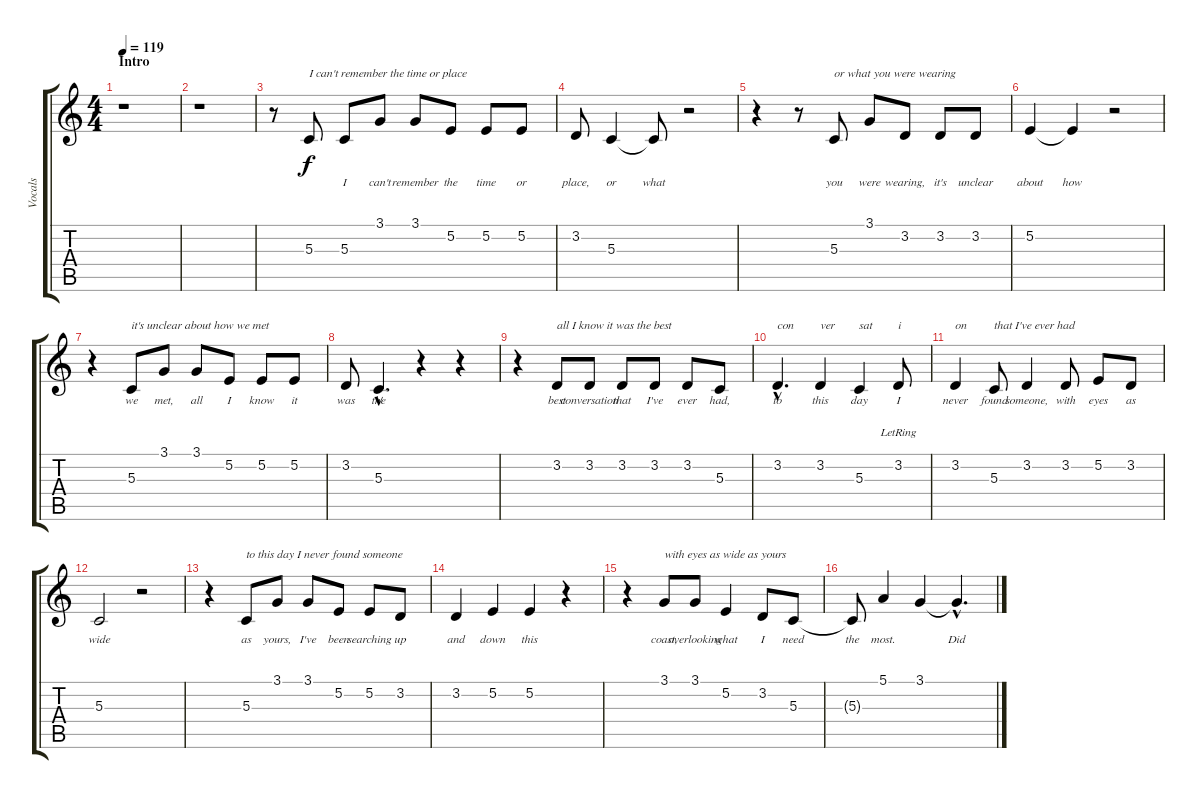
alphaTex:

\track ("Vocals" "Vocals") {instrument altosax}
\staff {score tabs}
\tuning (E4 B3 G3 D3 A2 D2) {hide}
\ts (4 4)
\section ("" "Intro")
\tempo 119
\clef g2
\ks c
r.1{dy f instrument altosax} |
r.1 |
r.8 5.3.8{txt "I can't remember the time or place" lyrics (0 "") lyrics (1 "") lyrics (2 "") lyrics (3 "") lyrics (4 "")} 5.3.8{lyrics (0 "I") lyrics (1 "") lyrics (2 "") lyrics (3 "") lyrics (4 "")} 3.1.8{lyrics (0 "can't") lyrics (1 "") lyrics (2 "") lyrics (3 "") lyrics (4 "")} 3.1.8{lyrics (0 "remember") lyrics (1 "") lyrics (2 "") lyrics (3 "") lyrics (4 "")} 5.2.8{lyrics (0 "the") lyrics (1 "") lyrics (2 "") lyrics (3 "") lyrics (4 "")} 5.2.8{lyrics (0 "time") lyrics (1 "") lyrics (2 "") lyrics (3 "") lyrics (4 "")} 5.2.8{lyrics (0 "or") lyrics (1 "") lyrics (2 "") lyrics (3 "") lyrics (4 "")} |
3.2.8{lyrics (0 "place,") lyrics (1 "") lyrics (2 "") lyrics (3 "") lyrics (4 "")} 5.3.4{lyrics (0 "or") lyrics (1 "") lyrics (2 "") lyrics (3 "") lyrics (4 "")} 5.3{t}.8{lyrics (0 "what") lyrics (1 "") lyrics (2 "") lyrics (3 "") lyrics (4 "")} r.2 |
r.4 r.8 5.3.8{txt "or what you were wearing" lyrics (0 "you") lyrics (1 "") lyrics (2 "") lyrics (3 "") lyrics (4 "")} 3.1.8{lyrics (0 "were") lyrics (1 "") lyrics (2 "") lyrics (3 "") lyrics (4 "")} 3.2.8{lyrics (0 "wearing,") lyrics (1 "") lyrics (2 "") lyrics (3 "") lyrics (4 "")} 3.2.8{lyrics (0 "it's") lyrics (1 "") lyrics (2 "") lyrics (3 "") lyrics (4 "")} 3.2.8{lyrics (0 "unclear") lyrics (1 "") lyrics (2 "") lyrics (3 "") lyrics (4 "")} |
5.2.4{lyrics (0 "about") lyrics (1 "") lyrics (2 "") lyrics (3 "") lyrics (4 "")} 5.2{t}.4{lyrics (0 "how") lyrics (1 "") lyrics (2 "") lyrics (3 "") lyrics (4 "")} r.2 |
r.4 5.3.8{txt "it's unclear about how we met" lyrics (0 "we") lyrics (1 "") lyrics (2 "") lyrics (3 "") lyrics (4 "")} 3.1.8{lyrics (0 "met,") lyrics (1 "") lyrics (2 "") lyrics (3 "") lyrics (4 "")} 3.1.8{lyrics (0 "all") lyrics (1 "") lyrics (2 "") lyrics (3 "") lyrics (4 "")} 5.2.8{lyrics (0 "I") lyrics (1 "") lyrics (2 "") lyrics (3 "") lyrics (4 "")} 5.2.8{lyrics (0 "know") lyrics (1 "") lyrics (2 "") lyrics (3 "") lyrics (4 "")} 5.2.8{lyrics (0 "it") lyrics (1 "") lyrics (2 "") lyrics (3 "") lyrics (4 "")} |
3.2.8{lyrics (0 "was") lyrics (1 "") lyrics (2 "") lyrics (3 "") lyrics (4 "")} 5.3{hac}.4{d lyrics (0 "the") lyrics (1 "") lyrics (2 "") lyrics (3 "") lyrics (4 "")} r.4 r.4 |
r.4 3.2.8{txt "all I know it was the best" lyrics (0 "best") lyrics (1 "") lyrics (2 "") lyrics (3 "") lyrics (4 "")} 3.2.8{lyrics (0 "conversation") lyrics (1 "") lyrics (2 "") lyrics (3 "") lyrics (4 "")} 3.2.8{lyrics (0 "that") lyrics (1 "") lyrics (2 "") lyrics (3 "") lyrics (4 "")} 3.2.8{lyrics (0 "I've") lyrics (1 "") lyrics (2 "") lyrics (3 "") lyrics (4 "")} 3.2.8{lyrics (0 "ever") lyrics (1 "") lyrics (2 "") lyrics (3 "") lyrics (4 "")} 5.3.8{lyrics (0 "had,") lyrics (1 "") lyrics (2 "") lyrics (3 "") lyrics (4 "")} |
3.2{hac}.4{d txt "con" lyrics (0 "to") lyrics (1 "") lyrics (2 "") lyrics (3 "") lyrics (4 "")} 3.2.4{txt "ver" lyrics (0 "this") lyrics (1 "") lyrics (2 "") lyrics (3 "") lyrics (4 "")} 5.3.4{txt "sat" lyrics (0 "day") lyrics (1 "") lyrics (2 "") lyrics (3 "") lyrics (4 "")} 3.2{lr}.8{txt "i" lyrics (0 "I") lyrics (1 "") lyrics (2 "") lyrics (3 "") lyrics (4 "")} |
3.2.4{txt "on" lyrics (0 "never") lyrics (1 "") lyrics (2 "") lyrics (3 "") lyrics (4 "")} 5.3.8{txt "that I've ever had" lyrics (0 "found") lyrics (1 "") lyrics (2 "") lyrics (3 "") lyrics (4 "")} 3.2.4{lyrics (0 "someone,") lyrics (1 "") lyrics (2 "") lyrics (3 "") lyrics (4 "")} 3.2.8{lyrics (0 "with") lyrics (1 "") lyrics (2 "") lyrics (3 "") lyrics (4 "")} 5.2.8{lyrics (0 "eyes") lyrics (1 "") lyrics (2 "") lyrics (3 "") lyrics (4 "")} 3.2.8{lyrics (0 "as") lyrics (1 "") lyrics (2 "") lyrics (3 "") lyrics (4 "")} |
5.3.2{lyrics (0 "wide") lyrics (1 "") lyrics (2 "") lyrics (3 "") lyrics (4 "")} r.2 |
r.4 5.3.8{txt "to this day I never found someone" lyrics (0 "as") lyrics (1 "") lyrics (2 "") lyrics (3 "") lyrics (4 "")} 3.1.8{lyrics (0 "yours,") lyrics (1 "") lyrics (2 "") lyrics (3 "") lyrics (4 "")} 3.1.8{lyrics (0 "I've") lyrics (1 "") lyrics (2 "") lyrics (3 "") lyrics (4 "")} 5.2.8{lyrics (0 "been") lyrics (1 "") lyrics (2 "") lyrics (3 "") lyrics (4 "")} 5.2.8{lyrics (0 "searching") lyrics (1 "") lyrics (2 "") lyrics (3 "") lyrics (4 "")} 3.2.8{lyrics (0 "up") lyrics (1 "") lyrics (2 "") lyrics (3 "") lyrics (4 "")} |
3.2.4{lyrics (0 "and") lyrics (1 "") lyrics (2 "") lyrics (3 "") lyrics (4 "")} 5.2.4{lyrics (0 "down") lyrics (1 "") lyrics (2 "") lyrics (3 "") lyrics (4 "")} 5.2.4{lyrics (0 "this") lyrics (1 "") lyrics (2 "") lyrics (3 "") lyrics (4 "")} r.4 |
r.4 3.1.8{txt "with eyes as wide as yours" lyrics (0 "coast,") lyrics (1 "") lyrics (2 "") lyrics (3 "") lyrics (4 "")} 3.1.8{lyrics (0 "overlooking") lyrics (1 "") lyrics (2 "") lyrics (3 "") lyrics (4 "")} 5.2.4{lyrics (0 "what") lyrics (1 "") lyrics (2 "") lyrics (3 "") lyrics (4 "")} 3.2.8{lyrics (0 "I") lyrics (1 "") lyrics (2 "") lyrics (3 "") lyrics (4 "")} 5.3.8{lyrics (0 "need") lyrics (1 "") lyrics (2 "") lyrics (3 "") lyrics (4 "")} |
5.3{t}.8{lyrics (0 "the") lyrics (1 "") lyrics (2 "") lyrics (3 "") lyrics (4 "")} 5.1.4{lyrics (0 "most.") lyrics (1 "") lyrics (2 "") lyrics (3 "") lyrics (4 "")} 3.1.4{lyrics (0 "") lyrics (1 "") lyrics (2 "") lyrics (3 "") lyrics (4 "")} 3.1{hac t}.4{d lyrics (0 "Did") lyrics (1 "") lyrics (2 "") lyrics (3 "") lyrics (4 "")}
